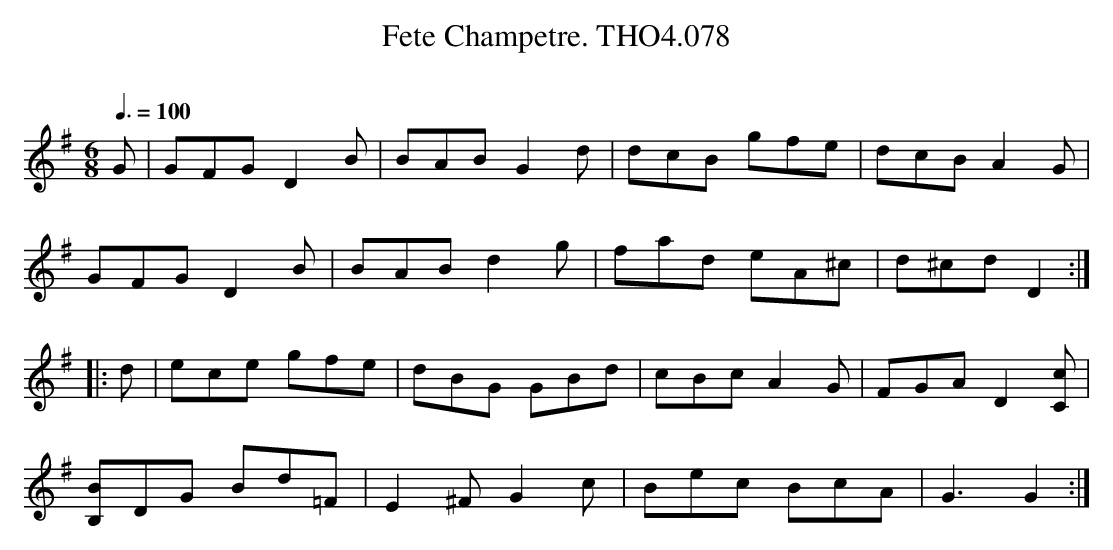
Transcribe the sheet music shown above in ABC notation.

X:1
T:Fete Champetre. THO4.078
O:
M:6/8
L:1/8
Q:3/8=100
K:G
G|GFG D2 B|BAB G2 d|dcB gfe|dcB A2 G|
GFG D2 B|BAB d2 g|fad eA^c|d^cd D2:|
|:d|ece gfe|dBG GBd|cBc A2 G|FGA D2 [cC]|
[BB,]DG Bd=F|E2 ^F G2 c|Bec BcA|G3 G2:|
